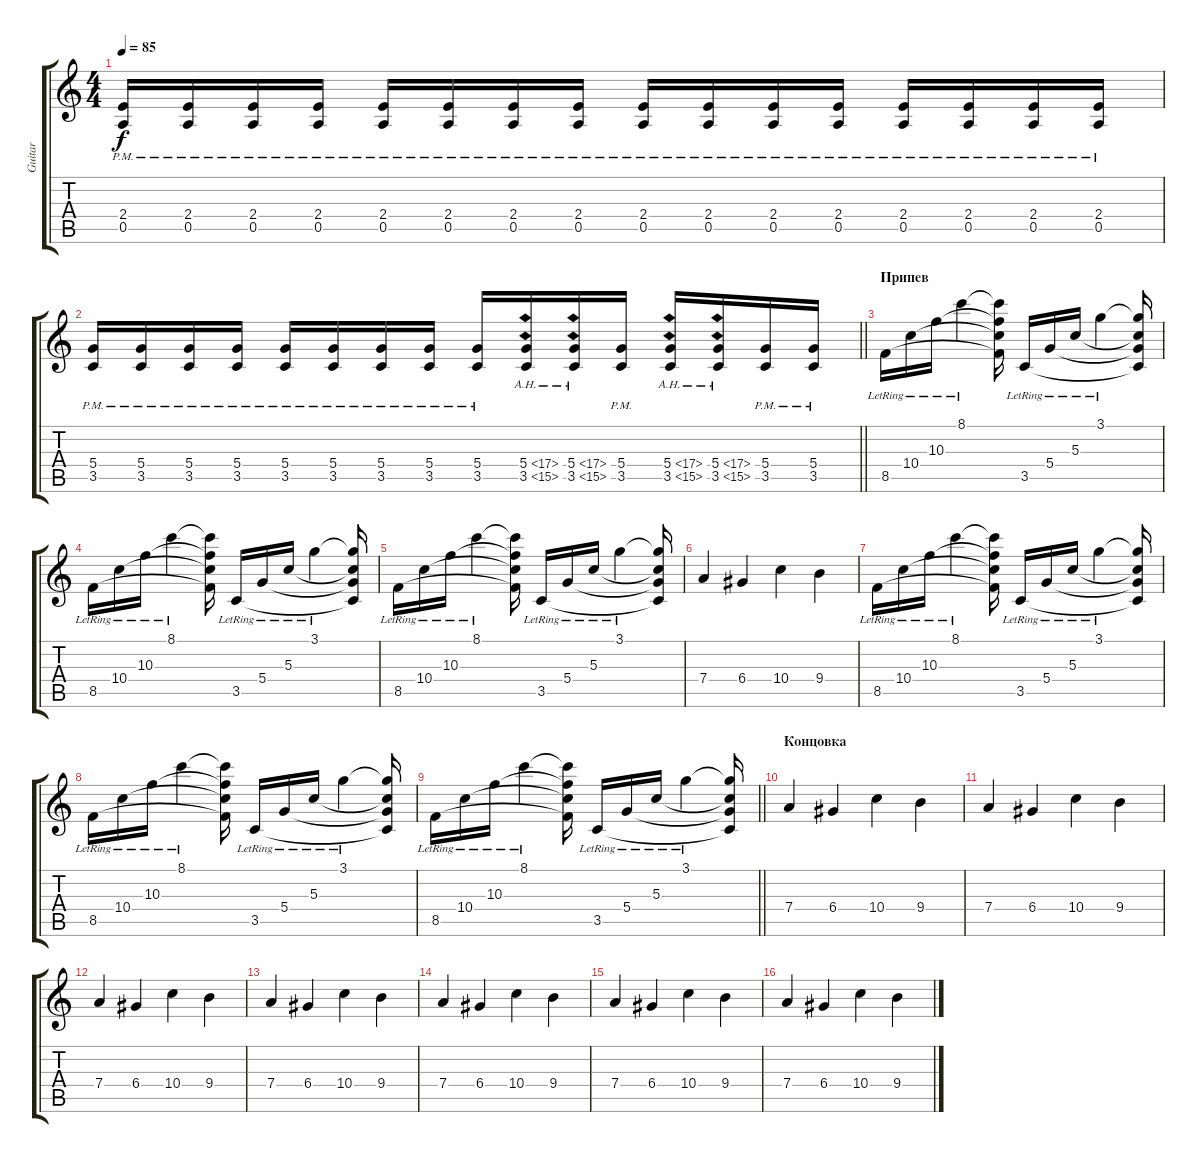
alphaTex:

\track ("Guitar" "Guitar") {instrument overdrivenguitar}
\staff {score tabs}
\tuning (E4 B3 G3 D3 A2 E2) {hide}
\ts (4 4)
\tempo 85
\clef g2
\ks c
(2.4{pm} 0.5{pm}).16{dy f} (2.4{pm} 0.5{pm}).16 (2.4{pm} 0.5{pm}).16 (2.4{pm} 0.5{pm}).16 (2.4{pm} 0.5{pm}).16 (2.4{pm} 0.5{pm}).16 (2.4{pm} 0.5{pm}).16 (2.4{pm} 0.5{pm}).16 (2.4{pm} 0.5{pm}).16 (2.4{pm} 0.5{pm}).16 (2.4{pm} 0.5{pm}).16 (2.4{pm} 0.5{pm}).16 (2.4{pm} 0.5{pm}).16 (2.4{pm} 0.5{pm}).16 (2.4{pm} 0.5{pm}).16 (2.4{pm} 0.5{pm}).16 |
\barLineRight lightlight
(5.4{pm} 3.5{pm}).16 (5.4{pm} 3.5{pm}).16 (5.4{pm} 3.5{pm}).16 (5.4{pm} 3.5{pm}).16 (5.4{pm} 3.5{pm}).16 (5.4{pm} 3.5{pm}).16 (5.4{pm} 3.5{pm}).16 (5.4{pm} 3.5{pm}).16 (5.4{pm} 3.5{pm}).16 (5.4{ah 12} 3.5{ah 12}).16 (5.4{ah 12} 3.5{ah 12}).16 (5.4{pm} 3.5{pm}).16 (5.4{ah 12} 3.5{ah 12}).16 (5.4{ah 12} 3.5{ah 12}).16 (5.4{pm} 3.5{pm}).16 (5.4{pm} 3.5{pm}).16 |
\section ("" "Припев")
8.5{lr}.16 10.4{lr}.16 10.3{lr}.16 8.1{lr}.4 (8.1{t} 10.3{t} 10.4{t} 8.5{t}).16 3.5{lr}.16 5.4{lr}.16 5.3{lr}.16 3.1{lr}.4 (3.1{t} 5.3{t} 5.4{t} 3.5{t}).16 |
8.5{lr}.16 10.4{lr}.16 10.3{lr}.16 8.1{lr}.4 (8.1{t} 10.3{t} 10.4{t} 8.5{t}).16 3.5{lr}.16 5.4{lr}.16 5.3{lr}.16 3.1{lr}.4 (3.1{t} 5.3{t} 5.4{t} 3.5{t}).16 |
8.5{lr}.16 10.4{lr}.16 10.3{lr}.16 8.1{lr}.4 (8.1{t} 10.3{t} 10.4{t} 8.5{t}).16 3.5{lr}.16 5.4{lr}.16 5.3{lr}.16 3.1{lr}.4 (3.1{t} 5.3{t} 5.4{t} 3.5{t}).16 |
7.4.4 6.4.4 10.4.4 9.4.4 |
8.5{lr}.16 10.4{lr}.16 10.3{lr}.16 8.1{lr}.4 (8.1{t} 10.3{t} 10.4{t} 8.5{t}).16 3.5{lr}.16 5.4{lr}.16 5.3{lr}.16 3.1{lr}.4 (3.1{t} 5.3{t} 5.4{t} 3.5{t}).16 |
8.5{lr}.16 10.4{lr}.16 10.3{lr}.16 8.1{lr}.4 (8.1{t} 10.3{t} 10.4{t} 8.5{t}).16 3.5{lr}.16 5.4{lr}.16 5.3{lr}.16 3.1{lr}.4 (3.1{t} 5.3{t} 5.4{t} 3.5{t}).16 |
\barLineRight lightlight
8.5{lr}.16 10.4{lr}.16 10.3{lr}.16 8.1{lr}.4 (8.1{t} 10.3{t} 10.4{t} 8.5{t}).16 3.5{lr}.16 5.4{lr}.16 5.3{lr}.16 3.1{lr}.4 (3.1{t} 5.3{t} 5.4{t} 3.5{t}).16 |
\section ("" "Концовка")
7.4.4 6.4.4 10.4.4 9.4.4 |
7.4.4 6.4.4 10.4.4 9.4.4 |
7.4.4 6.4.4 10.4.4 9.4.4 |
7.4.4 6.4.4 10.4.4 9.4.4 |
7.4.4 6.4.4 10.4.4 9.4.4 |
7.4.4 6.4.4 10.4.4 9.4.4 |
7.4.4 6.4.4 10.4.4 9.4.4
